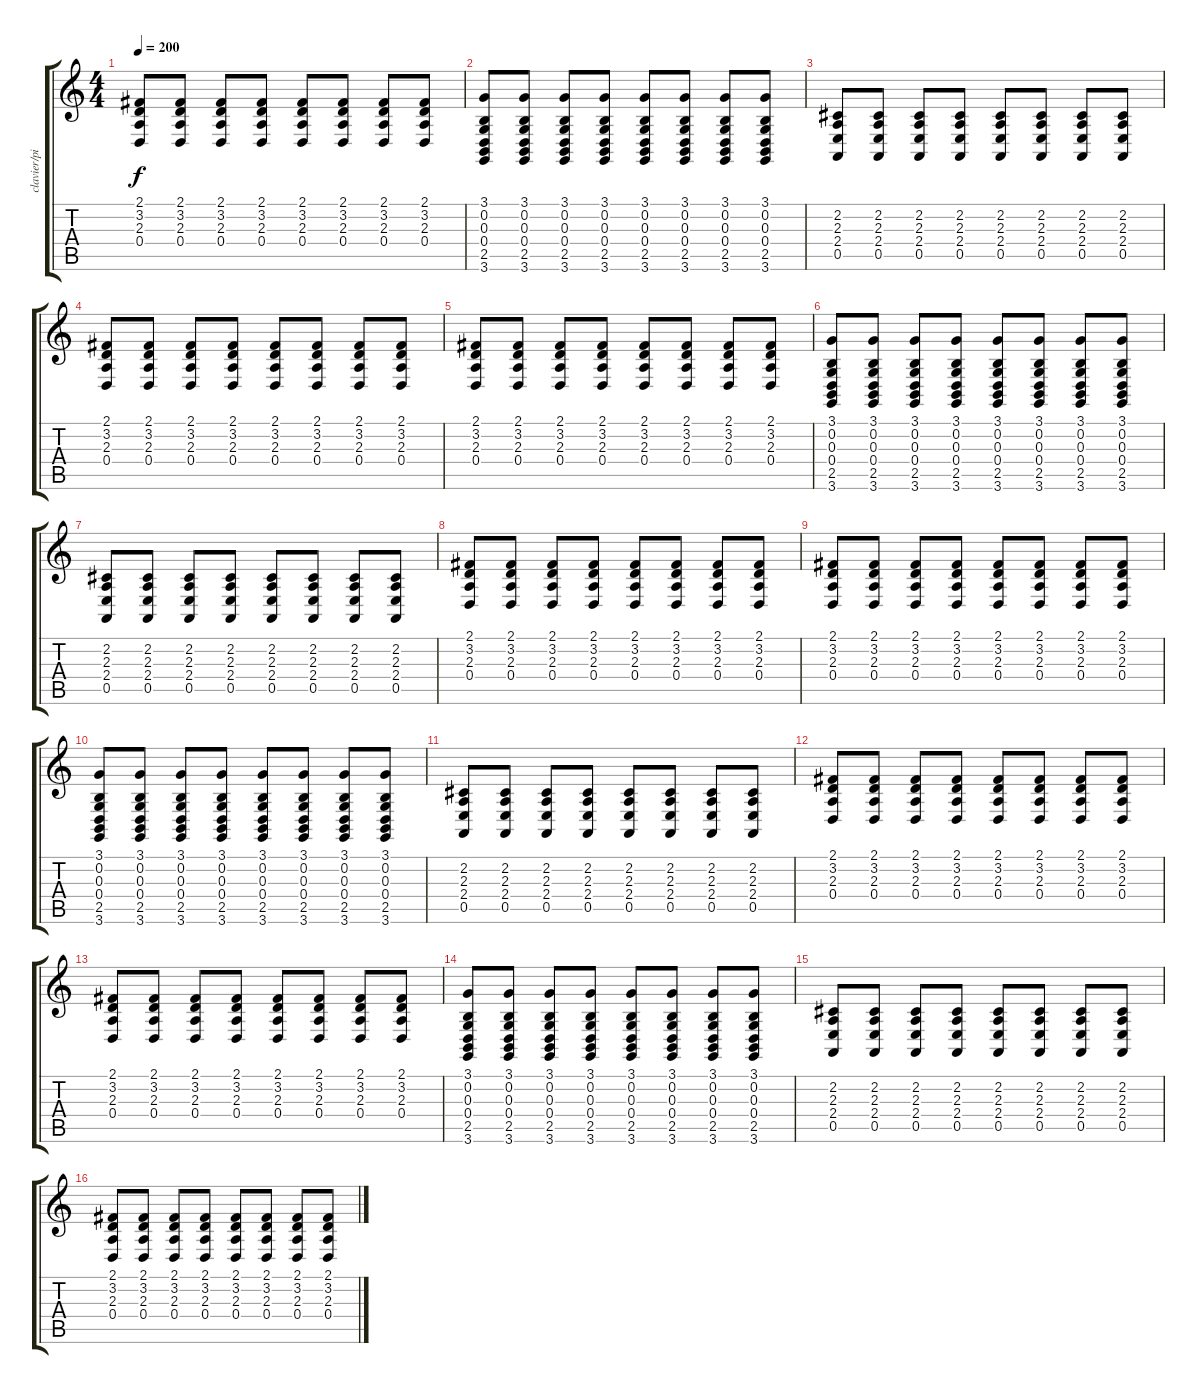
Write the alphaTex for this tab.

\track ("clavier/piano( Ronnie King )" "clavier/pi") {instrument brightacousticpiano}
\staff {score tabs}
\tuning (E4 B3 G3 D3 A2 E2) {hide}
\ts (4 4)
\tempo 200
\clef g2
\ks c
(2.1 3.2 2.3 0.4).8{dy f} (2.1 3.2 2.3 0.4).8 (2.1 3.2 2.3 0.4).8 (2.1 3.2 2.3 0.4).8 (2.1 3.2 2.3 0.4).8 (2.1 3.2 2.3 0.4).8 (2.1 3.2 2.3 0.4).8 (2.1 3.2 2.3 0.4).8 |
(3.1 0.2 0.3 0.4 2.5 3.6).8 (3.1 0.2 0.3 0.4 2.5 3.6).8 (3.1 0.2 0.3 0.4 2.5 3.6).8 (3.1 0.2 0.3 0.4 2.5 3.6).8 (3.1 0.2 0.3 0.4 2.5 3.6).8 (3.1 0.2 0.3 0.4 2.5 3.6).8 (3.1 0.2 0.3 0.4 2.5 3.6).8 (3.1 0.2 0.3 0.4 2.5 3.6).8 |
(2.2 2.3 2.4 0.5).8 (2.2 2.3 2.4 0.5).8 (2.2 2.3 2.4 0.5).8 (2.2 2.3 2.4 0.5).8 (2.2 2.3 2.4 0.5).8 (2.2 2.3 2.4 0.5).8 (2.2 2.3 2.4 0.5).8 (2.2 2.3 2.4 0.5).8 |
(2.1 3.2 2.3 0.4).8 (2.1 3.2 2.3 0.4).8 (2.1 3.2 2.3 0.4).8 (2.1 3.2 2.3 0.4).8 (2.1 3.2 2.3 0.4).8 (2.1 3.2 2.3 0.4).8 (2.1 3.2 2.3 0.4).8 (2.1 3.2 2.3 0.4).8 |
(2.1 3.2 2.3 0.4).8 (2.1 3.2 2.3 0.4).8 (2.1 3.2 2.3 0.4).8 (2.1 3.2 2.3 0.4).8 (2.1 3.2 2.3 0.4).8 (2.1 3.2 2.3 0.4).8 (2.1 3.2 2.3 0.4).8 (2.1 3.2 2.3 0.4).8 |
(3.1 0.2 0.3 0.4 2.5 3.6).8 (3.1 0.2 0.3 0.4 2.5 3.6).8 (3.1 0.2 0.3 0.4 2.5 3.6).8 (3.1 0.2 0.3 0.4 2.5 3.6).8 (3.1 0.2 0.3 0.4 2.5 3.6).8 (3.1 0.2 0.3 0.4 2.5 3.6).8 (3.1 0.2 0.3 0.4 2.5 3.6).8 (3.1 0.2 0.3 0.4 2.5 3.6).8 |
(2.2 2.3 2.4 0.5).8 (2.2 2.3 2.4 0.5).8 (2.2 2.3 2.4 0.5).8 (2.2 2.3 2.4 0.5).8 (2.2 2.3 2.4 0.5).8 (2.2 2.3 2.4 0.5).8 (2.2 2.3 2.4 0.5).8 (2.2 2.3 2.4 0.5).8 |
(2.1 3.2 2.3 0.4).8 (2.1 3.2 2.3 0.4).8 (2.1 3.2 2.3 0.4).8 (2.1 3.2 2.3 0.4).8 (2.1 3.2 2.3 0.4).8 (2.1 3.2 2.3 0.4).8 (2.1 3.2 2.3 0.4).8 (2.1 3.2 2.3 0.4).8 |
(2.1 3.2 2.3 0.4).8 (2.1 3.2 2.3 0.4).8 (2.1 3.2 2.3 0.4).8 (2.1 3.2 2.3 0.4).8 (2.1 3.2 2.3 0.4).8 (2.1 3.2 2.3 0.4).8 (2.1 3.2 2.3 0.4).8 (2.1 3.2 2.3 0.4).8 |
(3.1 0.2 0.3 0.4 2.5 3.6).8 (3.1 0.2 0.3 0.4 2.5 3.6).8 (3.1 0.2 0.3 0.4 2.5 3.6).8 (3.1 0.2 0.3 0.4 2.5 3.6).8 (3.1 0.2 0.3 0.4 2.5 3.6).8 (3.1 0.2 0.3 0.4 2.5 3.6).8 (3.1 0.2 0.3 0.4 2.5 3.6).8 (3.1 0.2 0.3 0.4 2.5 3.6).8 |
(2.2 2.3 2.4 0.5).8 (2.2 2.3 2.4 0.5).8 (2.2 2.3 2.4 0.5).8 (2.2 2.3 2.4 0.5).8 (2.2 2.3 2.4 0.5).8 (2.2 2.3 2.4 0.5).8 (2.2 2.3 2.4 0.5).8 (2.2 2.3 2.4 0.5).8 |
(2.1 3.2 2.3 0.4).8 (2.1 3.2 2.3 0.4).8 (2.1 3.2 2.3 0.4).8 (2.1 3.2 2.3 0.4).8 (2.1 3.2 2.3 0.4).8 (2.1 3.2 2.3 0.4).8 (2.1 3.2 2.3 0.4).8 (2.1 3.2 2.3 0.4).8 |
(2.1 3.2 2.3 0.4).8 (2.1 3.2 2.3 0.4).8 (2.1 3.2 2.3 0.4).8 (2.1 3.2 2.3 0.4).8 (2.1 3.2 2.3 0.4).8 (2.1 3.2 2.3 0.4).8 (2.1 3.2 2.3 0.4).8 (2.1 3.2 2.3 0.4).8 |
(3.1 0.2 0.3 0.4 2.5 3.6).8 (3.1 0.2 0.3 0.4 2.5 3.6).8 (3.1 0.2 0.3 0.4 2.5 3.6).8 (3.1 0.2 0.3 0.4 2.5 3.6).8 (3.1 0.2 0.3 0.4 2.5 3.6).8 (3.1 0.2 0.3 0.4 2.5 3.6).8 (3.1 0.2 0.3 0.4 2.5 3.6).8 (3.1 0.2 0.3 0.4 2.5 3.6).8 |
(2.2 2.3 2.4 0.5).8 (2.2 2.3 2.4 0.5).8 (2.2 2.3 2.4 0.5).8 (2.2 2.3 2.4 0.5).8 (2.2 2.3 2.4 0.5).8 (2.2 2.3 2.4 0.5).8 (2.2 2.3 2.4 0.5).8 (2.2 2.3 2.4 0.5).8 |
(2.1 3.2 2.3 0.4).8 (2.1 3.2 2.3 0.4).8 (2.1 3.2 2.3 0.4).8 (2.1 3.2 2.3 0.4).8 (2.1 3.2 2.3 0.4).8 (2.1 3.2 2.3 0.4).8 (2.1 3.2 2.3 0.4).8 (2.1 3.2 2.3 0.4).8
